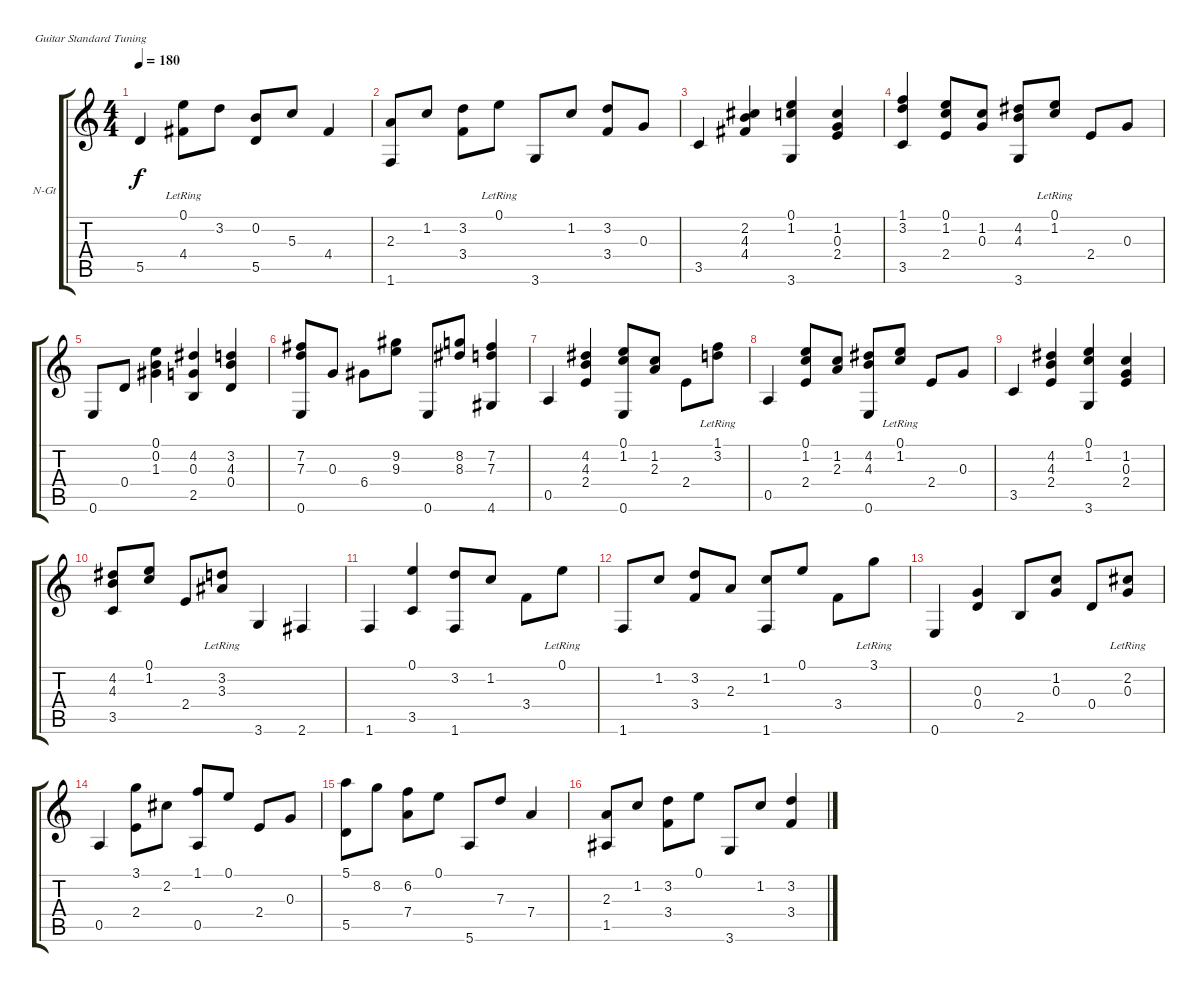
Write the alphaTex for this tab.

\bracketExtendMode groupsimilarinstruments
\firstSystemTrackNameOrientation horizontal
\otherSystemsTrackNameOrientation horizontal
\track ("Classical Guitar" "N-Gt") {instrument acousticguitarnylon}
\staff {score tabs}
\tuning (E4 B3 G3 D3 A2 E2)
\ts (4 4)
\tempo 180
\clef g2
\ks c
5.5.4{dy f} (4.4{lr} 0.1{lr}).8 3.2.8 (0.2 5.5).8 5.3.8 4.4.4 |
(1.6 2.3).8 1.2.8 (3.2 3.4).8 0.1{lr}.8 3.6.8 1.2.8 (3.2 3.4).8 0.3.8 |
3.5.4 (4.4 4.3 2.2).4 (0.1 1.2 3.6).4 (1.2 0.3 2.4).4 |
(1.1 3.2 3.5).4 (0.1 1.2 2.4).8 (1.2 0.3).8 (4.2 4.3 3.6).8 (0.1{lr} 1.2{lr}).8 2.4.8 0.3.8 |
0.6.8 0.4.8 (1.3 0.2 0.1).4 (4.2 0.3 2.5).4 (3.2 4.3 0.4).4 |
(7.2 7.3 0.6).8 0.3.8 6.4.8 (9.2 9.3).8 0.6.8 (8.2 8.3).8 (4.6 7.3 7.2).4 |
0.5.4 (2.4 4.3 4.2).4 (0.1 1.2 0.6).8 (1.2 2.3).8 2.4.8 (1.1{lr} 3.2{lr}).8 |
0.5.4 (2.4 1.2 0.1).8 (1.2 2.3).8 (4.2 4.3 0.6).8 (0.1{lr} 1.2{lr}).8 2.4.8 0.3.8 |
3.5.4 (2.4 4.3 4.2).4 (0.1 1.2 3.6).4 (1.2 0.3 2.4).4 |
(3.5 4.3 4.2).8 (0.1 1.2).8 2.4.8 (3.2{lr} 3.3{lr}).8 3.6.4 2.6.4 |
1.6.4 (3.5 0.1).4 (3.2 1.6).8 1.2.8 3.4.8 0.1{lr}.8 |
1.6.8 1.2.8 (3.2 3.4).8 2.3.8 (1.6 1.2).8 0.1.8 3.4.8 3.1{lr}.8 |
0.6.4 (0.4 0.3).4 2.5.8 (1.2 0.3).8 0.4.8 (2.2{lr} 0.3{lr}).8 |
0.5.4 (2.4 3.1).8 2.2.8 (1.1 0.5).8 0.1.8 2.4.8 0.3.8 |
(5.1 5.5).8 8.2.8 (6.2 7.4).8 0.1.8 5.6.8 7.3.8 7.4.4 |
(1.5 2.3).8 1.2.8 (3.2 3.4).8 0.1.8 3.6.8 1.2.8 (3.2 3.4).4
